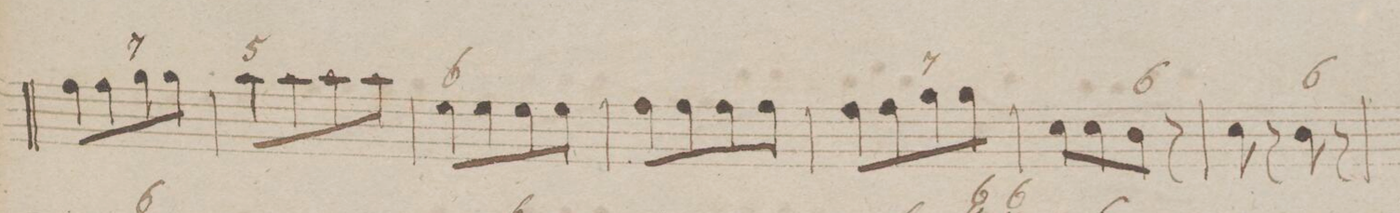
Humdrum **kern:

**kern	**fba	**dynam
*I"Organ.	*	*
*clefF4	*	*
*k[b-e-]	*	*
*M2/4	*	*
8A\L	.	.
8A\	.	.
8B-\	7	.
8B-\J	.	.
=152	=152	=152
8c\L	5	.
8c\	.	.
8c\	.	.
8c\J	.	.
=153	=153	=153
8G\L	6	.
8G\	.	.
8G\	.	.
8G\J	.	.
=154	=154	=154
8A\L	.	.
8A\	.	.
8A\	.	.
8A\J	.	.
=155	=155	=155
8A\L	.	.
8A\	.	.
8B-\	7	.
8B-\J	.	.
=156	=156	=156
8E-\L	.	.
8E-\	.	.
8D\J	6	.
8r	.	.
=157	=157	=157
8E-\	.	.
8r	.	.
8D\	6	.
8r	.	.
=158	=158	=158
*-	*-	*-
